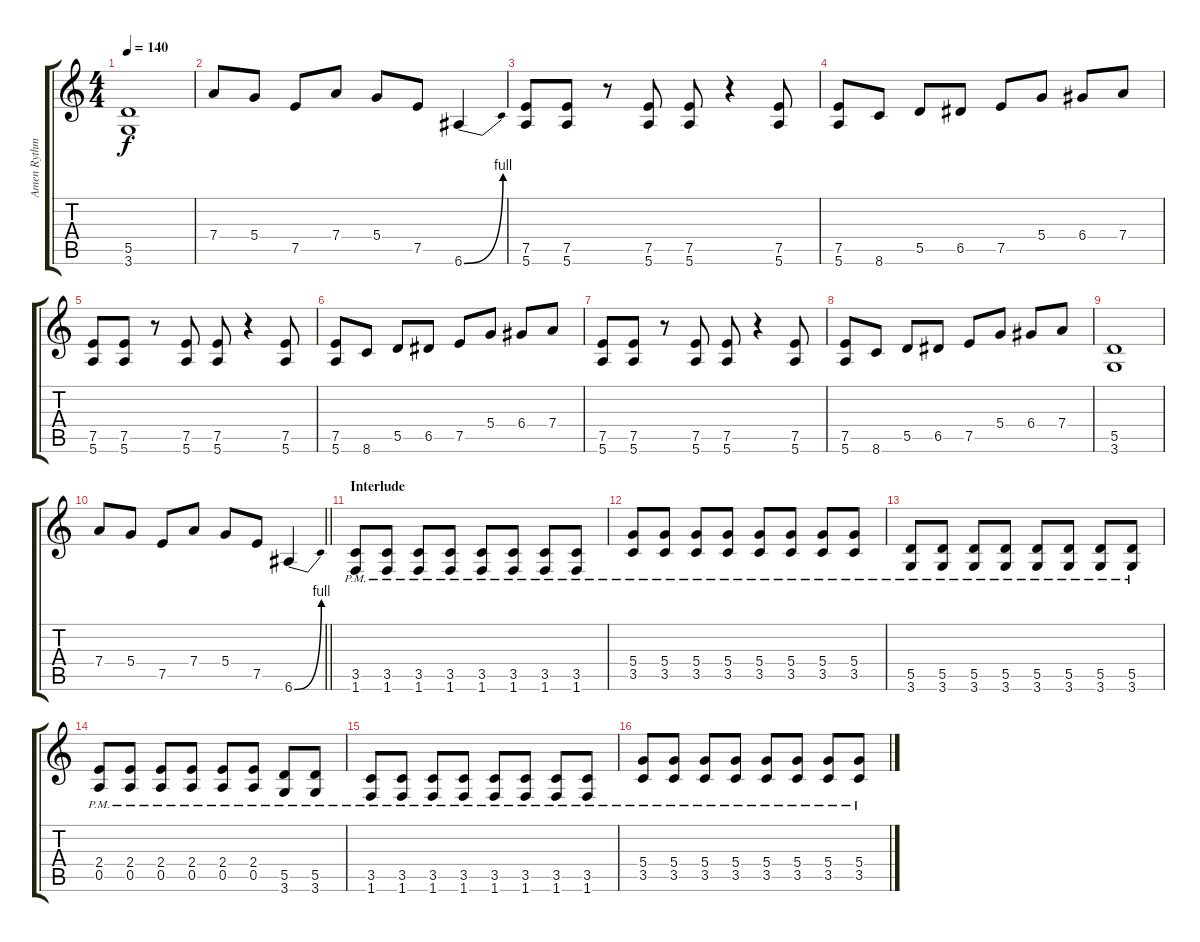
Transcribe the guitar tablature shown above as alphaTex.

\track ("Amen Rythm" "Amen Rythm") {instrument distortionguitar}
\staff {score tabs}
\tuning (E4 B3 G3 D3 A2 E2) {hide}
\ts (4 4)
\tempo 140
\clef g2
\ks c
(5.5 3.6).1{dy f} |
7.4.8 5.4.8 7.5.8 7.4.8 5.4.8 7.5.8 6.6{be (bend 0 0 60 4)}.4 |
(7.5 5.6).8 (7.5 5.6).8 r.8 (7.5 5.6).8 (7.5 5.6).8 r.4 (7.5 5.6).8 |
(7.5 5.6).8 8.6.8 5.5.8 6.5.8 7.5.8 5.4.8 6.4.8 7.4.8 |
(7.5 5.6).8 (7.5 5.6).8 r.8 (7.5 5.6).8 (7.5 5.6).8 r.4 (7.5 5.6).8 |
(7.5 5.6).8 8.6.8 5.5.8 6.5.8 7.5.8 5.4.8 6.4.8 7.4.8 |
(7.5 5.6).8 (7.5 5.6).8 r.8 (7.5 5.6).8 (7.5 5.6).8 r.4 (7.5 5.6).8 |
(7.5 5.6).8 8.6.8 5.5.8 6.5.8 7.5.8 5.4.8 6.4.8 7.4.8 |
(5.5 3.6).1 |
\barLineRight lightlight
7.4.8 5.4.8 7.5.8 7.4.8 5.4.8 7.5.8 6.6{be (bend 0 0 60 4)}.4 |
\section ("" "Interlude")
(3.5{pm} 1.6{pm}).8 (3.5{pm} 1.6{pm}).8 (3.5{pm} 1.6{pm}).8 (3.5{pm} 1.6{pm}).8 (3.5{pm} 1.6{pm}).8 (3.5{pm} 1.6{pm}).8 (3.5{pm} 1.6{pm}).8 (3.5{pm} 1.6{pm}).8 |
(5.4{pm} 3.5{pm}).8 (5.4{pm} 3.5{pm}).8 (5.4{pm} 3.5{pm}).8 (5.4{pm} 3.5{pm}).8 (5.4{pm} 3.5{pm}).8 (5.4{pm} 3.5{pm}).8 (5.4{pm} 3.5{pm}).8 (5.4{pm} 3.5{pm}).8 |
(5.5{pm} 3.6{pm}).8 (5.5{pm} 3.6{pm}).8 (5.5{pm} 3.6{pm}).8 (5.5{pm} 3.6{pm}).8 (5.5{pm} 3.6{pm}).8 (5.5{pm} 3.6{pm}).8 (5.5{pm} 3.6{pm}).8 (5.5{pm} 3.6{pm}).8 |
(2.4{pm} 0.5{pm}).8 (2.4{pm} 0.5{pm}).8 (2.4{pm} 0.5{pm}).8 (2.4{pm} 0.5{pm}).8 (2.4{pm} 0.5{pm}).8 (2.4{pm} 0.5{pm}).8 (5.5{pm} 3.6{pm}).8 (5.5{pm} 3.6).8 |
(3.5{pm} 1.6{pm}).8 (3.5{pm} 1.6{pm}).8 (3.5{pm} 1.6{pm}).8 (3.5{pm} 1.6{pm}).8 (3.5{pm} 1.6{pm}).8 (3.5{pm} 1.6{pm}).8 (3.5{pm} 1.6{pm}).8 (3.5{pm} 1.6{pm}).8 |
(5.4{pm} 3.5{pm}).8 (5.4{pm} 3.5{pm}).8 (5.4{pm} 3.5{pm}).8 (5.4{pm} 3.5{pm}).8 (5.4{pm} 3.5{pm}).8 (5.4{pm} 3.5{pm}).8 (5.4{pm} 3.5{pm}).8 (5.4{pm} 3.5{pm}).8
